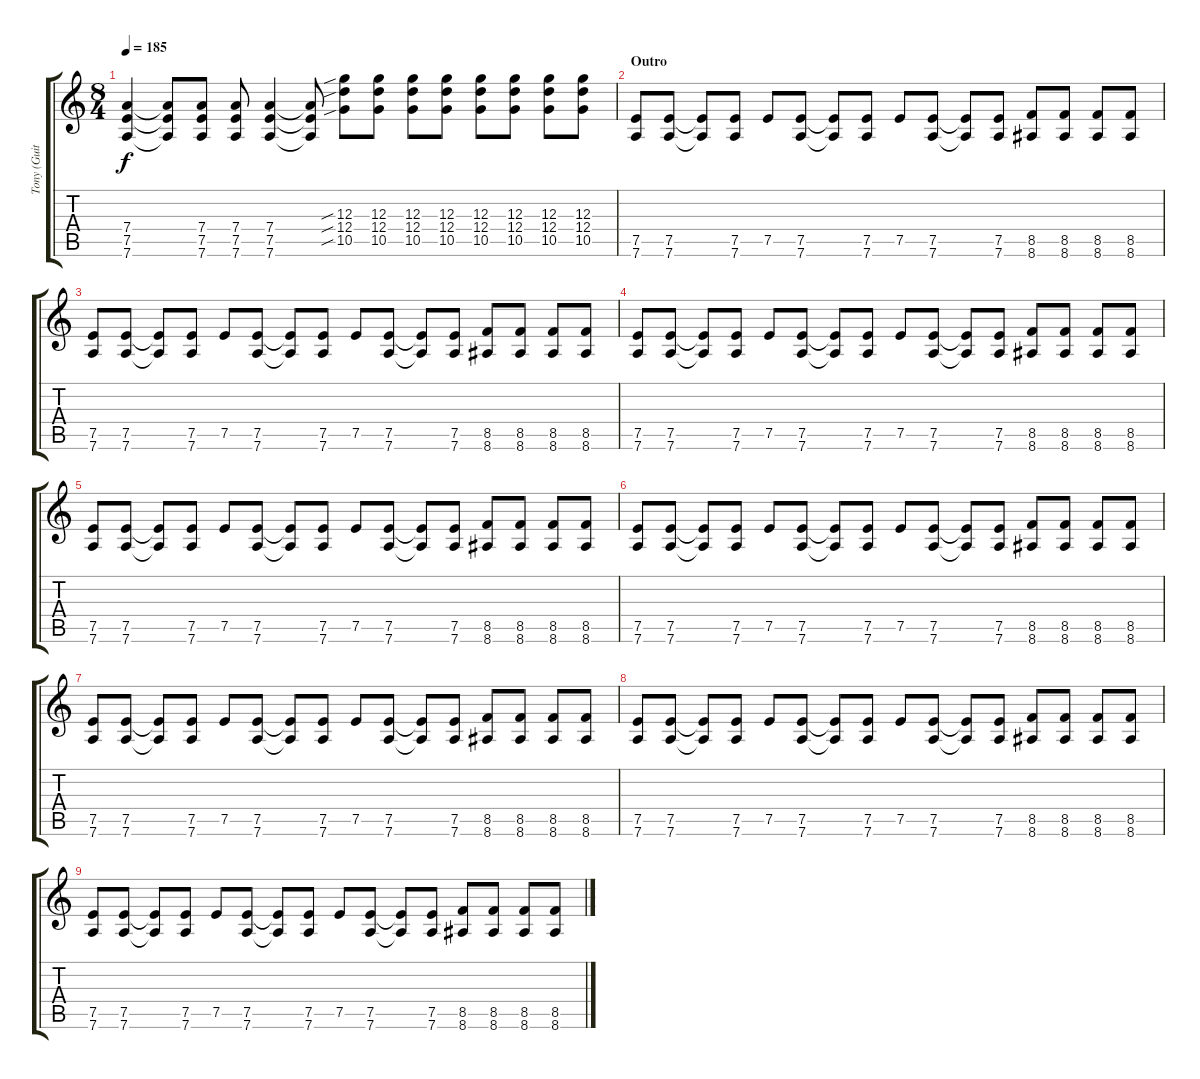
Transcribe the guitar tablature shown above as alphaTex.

\track ("Tony (Guitars)" "Tony (Guit") {instrument electricguitarclean}
\staff {score tabs}
\tuning (E4 B3 G3 D3 A2 D2) {hide}
\ts (8 4)
\tempo 185
\clef g2
\ks c
(7.4 7.5 7.6).4{dy f volume 16 instrument distortionguitar} (7.4{t} 7.5{t} 7.6{t}).8 (7.4 7.5 7.6).8 (7.4 7.5 7.6).8 (7.4 7.5 7.6).4 (7.4{t} 7.5{t} 7.6{t}).8 (12.3{sib} 12.4{sib} 10.5{sib}).8 (12.3 12.4 10.5).8 (12.3 12.4 10.5).8 (12.3 12.4 10.5).8 (12.3 12.4 10.5).8 (12.3 12.4 10.5).8 (12.3 12.4 10.5).8 (12.3 12.4 10.5).8 |
\section ("" "Outro")
(7.5 7.6).8{volume 16 instrument distortionguitar} (7.5 7.6).8 (7.5{t} 7.6{t}).8 (7.5 7.6).8 7.5.8 (7.5 7.6).8 (7.5{t} 7.6{t}).8 (7.5 7.6).8 7.5.8 (7.5 7.6).8 (7.5{t} 7.6{t}).8 (7.5 7.6).8 (8.5 8.6).8 (8.5 8.6).8 (8.5 8.6).8 (8.5 8.6).8 |
(7.5 7.6).8{volume 16 instrument distortionguitar} (7.5 7.6).8 (7.5{t} 7.6{t}).8 (7.5 7.6).8 7.5.8 (7.5 7.6).8 (7.5{t} 7.6{t}).8 (7.5 7.6).8 7.5.8 (7.5 7.6).8 (7.5{t} 7.6{t}).8 (7.5 7.6).8 (8.5 8.6).8 (8.5 8.6).8 (8.5 8.6).8 (8.5 8.6).8 |
(7.5 7.6).8{volume 16 instrument distortionguitar} (7.5 7.6).8 (7.5{t} 7.6{t}).8 (7.5 7.6).8 7.5.8 (7.5 7.6).8 (7.5{t} 7.6{t}).8 (7.5 7.6).8 7.5.8 (7.5 7.6).8 (7.5{t} 7.6{t}).8 (7.5 7.6).8 (8.5 8.6).8 (8.5 8.6).8 (8.5 8.6).8 (8.5 8.6).8 |
(7.5 7.6).8{volume 16 instrument distortionguitar} (7.5 7.6).8 (7.5{t} 7.6{t}).8 (7.5 7.6).8 7.5.8 (7.5 7.6).8 (7.5{t} 7.6{t}).8 (7.5 7.6).8 7.5.8 (7.5 7.6).8 (7.5{t} 7.6{t}).8 (7.5 7.6).8 (8.5 8.6).8 (8.5 8.6).8 (8.5 8.6).8 (8.5 8.6).8 |
(7.5 7.6).8{volume 16 instrument distortionguitar} (7.5 7.6).8 (7.5{t} 7.6{t}).8 (7.5 7.6).8 7.5.8 (7.5 7.6).8 (7.5{t} 7.6{t}).8 (7.5 7.6).8 7.5.8 (7.5 7.6).8 (7.5{t} 7.6{t}).8 (7.5 7.6).8 (8.5 8.6).8 (8.5 8.6).8 (8.5 8.6).8 (8.5 8.6).8 |
(7.5 7.6).8{volume 16 instrument distortionguitar} (7.5 7.6).8 (7.5{t} 7.6{t}).8 (7.5 7.6).8 7.5.8 (7.5 7.6).8 (7.5{t} 7.6{t}).8 (7.5 7.6).8 7.5.8 (7.5 7.6).8 (7.5{t} 7.6{t}).8 (7.5 7.6).8 (8.5 8.6).8 (8.5 8.6).8 (8.5 8.6).8 (8.5 8.6).8 |
(7.5 7.6).8{volume 16 instrument distortionguitar} (7.5 7.6).8 (7.5{t} 7.6{t}).8 (7.5 7.6).8 7.5.8 (7.5 7.6).8 (7.5{t} 7.6{t}).8 (7.5 7.6).8 7.5.8 (7.5 7.6).8 (7.5{t} 7.6{t}).8 (7.5 7.6).8 (8.5 8.6).8 (8.5 8.6).8 (8.5 8.6).8 (8.5 8.6).8 |
(7.5 7.6).8{volume 16 instrument distortionguitar} (7.5 7.6).8 (7.5{t} 7.6{t}).8 (7.5 7.6).8 7.5.8 (7.5 7.6).8 (7.5{t} 7.6{t}).8 (7.5 7.6).8 7.5.8 (7.5 7.6).8 (7.5{t} 7.6{t}).8 (7.5 7.6).8 (8.5 8.6).8 (8.5 8.6).8 (8.5 8.6).8 (8.5 8.6).8
